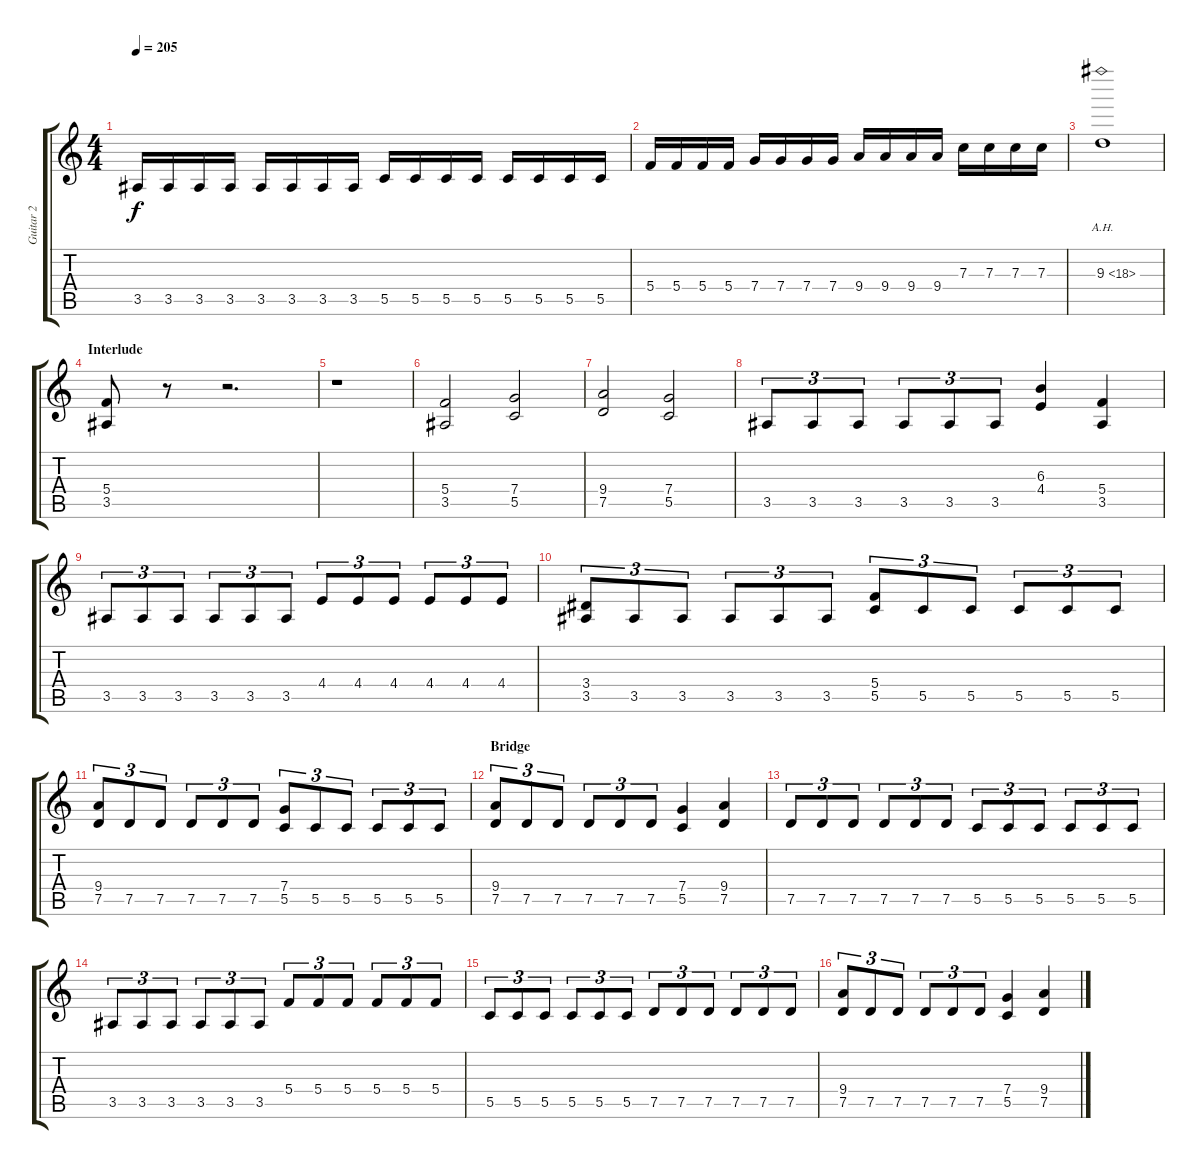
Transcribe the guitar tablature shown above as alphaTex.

\track ("Guitar 2" "Guitar 2") {instrument distortionguitar}
\staff {score tabs}
\tuning (D4 A3 F3 C3 G2 D2) {hide}
\ts (4 4)
\tempo 205
\clef g2
\ks c
3.5.16{dy f} 3.5.16 3.5.16 3.5.16 3.5.16 3.5.16 3.5.16 3.5.16 5.5.16 5.5.16 5.5.16 5.5.16 5.5.16 5.5.16 5.5.16 5.5.16 |
5.4.16 5.4.16 5.4.16 5.4.16 7.4.16 7.4.16 7.4.16 7.4.16 9.4.16 9.4.16 9.4.16 9.4.16 7.3.16 7.3.16 7.3.16 7.3.16 |
9.3{ah 9}.1 |
\section ("" "Interlude")
(5.4 3.5).8 r.8 r.2{d} |
r.1 |
(5.4 3.5).2 (7.4 5.5).2 |
(9.4 7.5).2 (7.4 5.5).2 |
3.5.8{tu (3 2)} 3.5.8{tu (3 2)} 3.5.8{tu (3 2)} 3.5.8{tu (3 2)} 3.5.8{tu (3 2)} 3.5.8{tu (3 2)} (6.3 4.4).4 (5.4 3.5).4 |
3.5.8{tu (3 2)} 3.5.8{tu (3 2)} 3.5.8{tu (3 2)} 3.5.8{tu (3 2)} 3.5.8{tu (3 2)} 3.5.8{tu (3 2)} 4.4.8{tu (3 2)} 4.4.8{tu (3 2)} 4.4.8{tu (3 2)} 4.4.8{tu (3 2)} 4.4.8{tu (3 2)} 4.4.8{tu (3 2)} |
(3.4 3.5).8{tu (3 2)} 3.5.8{tu (3 2)} 3.5.8{tu (3 2)} 3.5.8{tu (3 2)} 3.5.8{tu (3 2)} 3.5.8{tu (3 2)} (5.4 5.5).8{tu (3 2)} 5.5.8{tu (3 2)} 5.5.8{tu (3 2)} 5.5.8{tu (3 2)} 5.5.8{tu (3 2)} 5.5.8{tu (3 2)} |
(9.4 7.5).8{tu (3 2)} 7.5.8{tu (3 2)} 7.5.8{tu (3 2)} 7.5.8{tu (3 2)} 7.5.8{tu (3 2)} 7.5.8{tu (3 2)} (7.4 5.5).8{tu (3 2)} 5.5.8{tu (3 2)} 5.5.8{tu (3 2)} 5.5.8{tu (3 2)} 5.5.8{tu (3 2)} 5.5.8{tu (3 2)} |
\section ("" "Bridge")
(9.4 7.5).8{tu (3 2)} 7.5.8{tu (3 2)} 7.5.8{tu (3 2)} 7.5.8{tu (3 2)} 7.5.8{tu (3 2)} 7.5.8{tu (3 2)} (7.4 5.5).4 (9.4 7.5).4 |
7.5.8{tu (3 2)} 7.5.8{tu (3 2)} 7.5.8{tu (3 2)} 7.5.8{tu (3 2)} 7.5.8{tu (3 2)} 7.5.8{tu (3 2)} 5.5.8{tu (3 2)} 5.5.8{tu (3 2)} 5.5.8{tu (3 2)} 5.5.8{tu (3 2)} 5.5.8{tu (3 2)} 5.5.8{tu (3 2)} |
3.5.8{tu (3 2)} 3.5.8{tu (3 2)} 3.5.8{tu (3 2)} 3.5.8{tu (3 2)} 3.5.8{tu (3 2)} 3.5.8{tu (3 2)} 5.4.8{tu (3 2)} 5.4.8{tu (3 2)} 5.4.8{tu (3 2)} 5.4.8{tu (3 2)} 5.4.8{tu (3 2)} 5.4.8{tu (3 2)} |
5.5.8{tu (3 2)} 5.5.8{tu (3 2)} 5.5.8{tu (3 2)} 5.5.8{tu (3 2)} 5.5.8{tu (3 2)} 5.5.8{tu (3 2)} 7.5.8{tu (3 2)} 7.5.8{tu (3 2)} 7.5.8{tu (3 2)} 7.5.8{tu (3 2)} 7.5.8{tu (3 2)} 7.5.8{tu (3 2)} |
(9.4 7.5).8{tu (3 2)} 7.5.8{tu (3 2)} 7.5.8{tu (3 2)} 7.5.8{tu (3 2)} 7.5.8{tu (3 2)} 7.5.8{tu (3 2)} (7.4 5.5).4 (9.4 7.5).4
